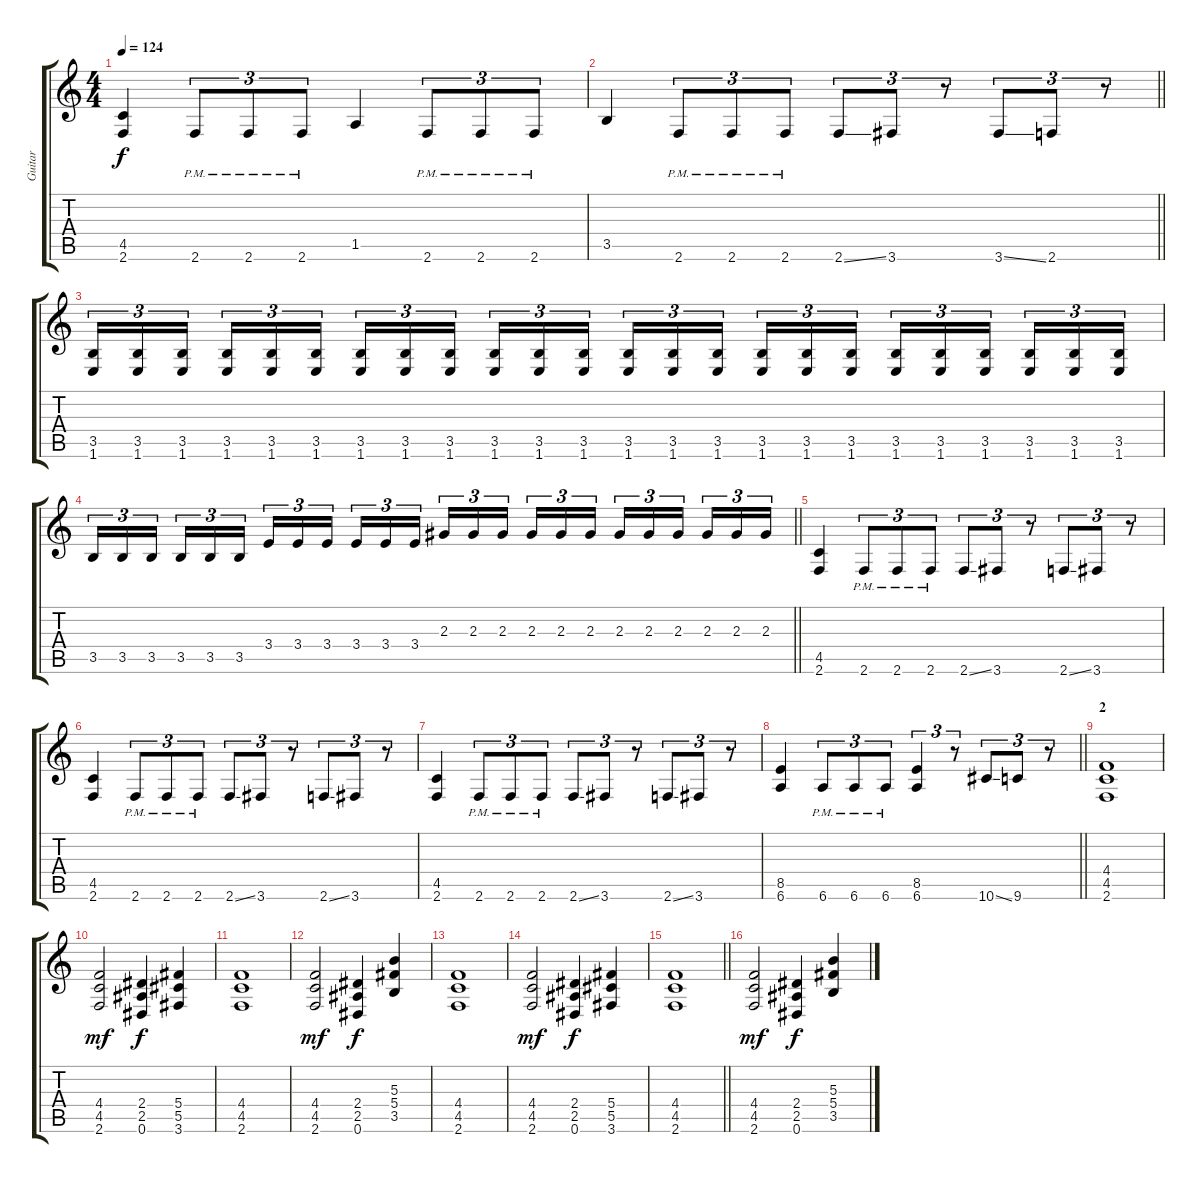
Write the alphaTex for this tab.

\track ("Guitar" "Guitar") {instrument distortionguitar}
\staff {score tabs}
\tuning (Eb4 Bb3 Gb3 Db3 Ab2 Eb2) {hide}
\ts (4 4)
\tempo 124
\clef g2
\ks c
(4.5 2.6).4{dy f} 2.6{pm}.8{tu (3 2)} 2.6{pm}.8{tu (3 2)} 2.6{pm}.8{tu (3 2)} 1.5.4 2.6{pm}.8{tu (3 2)} 2.6{pm}.8{tu (3 2)} 2.6{pm}.8{tu (3 2)} |
\barLineRight lightlight
3.5.4 2.6{pm}.8{tu (3 2)} 2.6{pm}.8{tu (3 2)} 2.6{pm}.8{tu (3 2)} 2.6{ss}.8{tu (3 2)} 3.6.8{tu (3 2)} r.8{tu (3 2)} 3.6{ss}.8{tu (3 2)} 2.6.8{tu (3 2)} r.8{tu (3 2)} |
(3.5 1.6).16{tu (3 2)} (3.5 1.6).16{tu (3 2)} (3.5 1.6).16{tu (3 2)} (3.5 1.6).16{tu (3 2)} (3.5 1.6).16{tu (3 2)} (3.5 1.6).16{tu (3 2)} (3.5 1.6).16{tu (3 2)} (3.5 1.6).16{tu (3 2)} (3.5 1.6).16{tu (3 2)} (3.5 1.6).16{tu (3 2)} (3.5 1.6).16{tu (3 2)} (3.5 1.6).16{tu (3 2)} (3.5 1.6).16{tu (3 2)} (3.5 1.6).16{tu (3 2)} (3.5 1.6).16{tu (3 2)} (3.5 1.6).16{tu (3 2)} (3.5 1.6).16{tu (3 2)} (3.5 1.6).16{tu (3 2)} (3.5 1.6).16{tu (3 2)} (3.5 1.6).16{tu (3 2)} (3.5 1.6).16{tu (3 2)} (3.5 1.6).16{tu (3 2)} (3.5 1.6).16{tu (3 2)} (3.5 1.6).16{tu (3 2)} |
\barLineRight lightlight
3.5.16{tu (3 2)} 3.5.16{tu (3 2)} 3.5.16{tu (3 2)} 3.5.16{tu (3 2)} 3.5.16{tu (3 2)} 3.5.16{tu (3 2)} 3.4.16{tu (3 2)} 3.4.16{tu (3 2)} 3.4.16{tu (3 2)} 3.4.16{tu (3 2)} 3.4.16{tu (3 2)} 3.4.16{tu (3 2)} 2.3.16{tu (3 2)} 2.3.16{tu (3 2)} 2.3.16{tu (3 2)} 2.3.16{tu (3 2)} 2.3.16{tu (3 2)} 2.3.16{tu (3 2)} 2.3.16{tu (3 2)} 2.3.16{tu (3 2)} 2.3.16{tu (3 2)} 2.3.16{tu (3 2)} 2.3.16{tu (3 2)} 2.3.16{tu (3 2)} |
(4.5 2.6).4 2.6{pm}.8{tu (3 2)} 2.6{pm}.8{tu (3 2)} 2.6{pm}.8{tu (3 2)} 2.6{ss}.8{tu (3 2)} 3.6.8{tu (3 2)} r.8{tu (3 2)} 2.6{ss}.8{tu (3 2)} 3.6.8{tu (3 2)} r.8{tu (3 2)} |
(4.5 2.6).4 2.6{pm}.8{tu (3 2)} 2.6{pm}.8{tu (3 2)} 2.6{pm}.8{tu (3 2)} 2.6{ss}.8{tu (3 2)} 3.6.8{tu (3 2)} r.8{tu (3 2)} 2.6{ss}.8{tu (3 2)} 3.6.8{tu (3 2)} r.8{tu (3 2)} |
(4.5 2.6).4 2.6{pm}.8{tu (3 2)} 2.6{pm}.8{tu (3 2)} 2.6{pm}.8{tu (3 2)} 2.6{ss}.8{tu (3 2)} 3.6.8{tu (3 2)} r.8{tu (3 2)} 2.6{ss}.8{tu (3 2)} 3.6.8{tu (3 2)} r.8{tu (3 2)} |
\barLineRight lightlight
(8.5 6.6).4 6.6{pm}.8{tu (3 2)} 6.6{pm}.8{tu (3 2)} 6.6{pm}.8{tu (3 2)} (8.5 6.6).4{tu (3 2)} r.8{tu (3 2)} 10.6{ss}.8{tu (3 2)} 9.6.8{tu (3 2)} r.8{tu (3 2)} |
\section ("" "2")
(4.4 4.5 2.6).1 |
(4.4 4.5 2.6).2{dy mf} (2.4 2.5 0.6).4{dy f} (5.4 5.5 3.6).4 |
(4.4 4.5 2.6).1 |
(4.4 4.5 2.6).2{dy mf} (2.4 2.5 0.6).4{dy f} (5.3 5.4 3.5).4 |
(4.4 4.5 2.6).1 |
(4.4 4.5 2.6).2{dy mf} (2.4 2.5 0.6).4{dy f} (5.4 5.5 3.6).4 |
\barLineRight lightlight
(4.4 4.5 2.6).1 |
(4.4 4.5 2.6).2{dy mf} (2.4 2.5 0.6).4{dy f} (5.3 5.4 3.5).4
